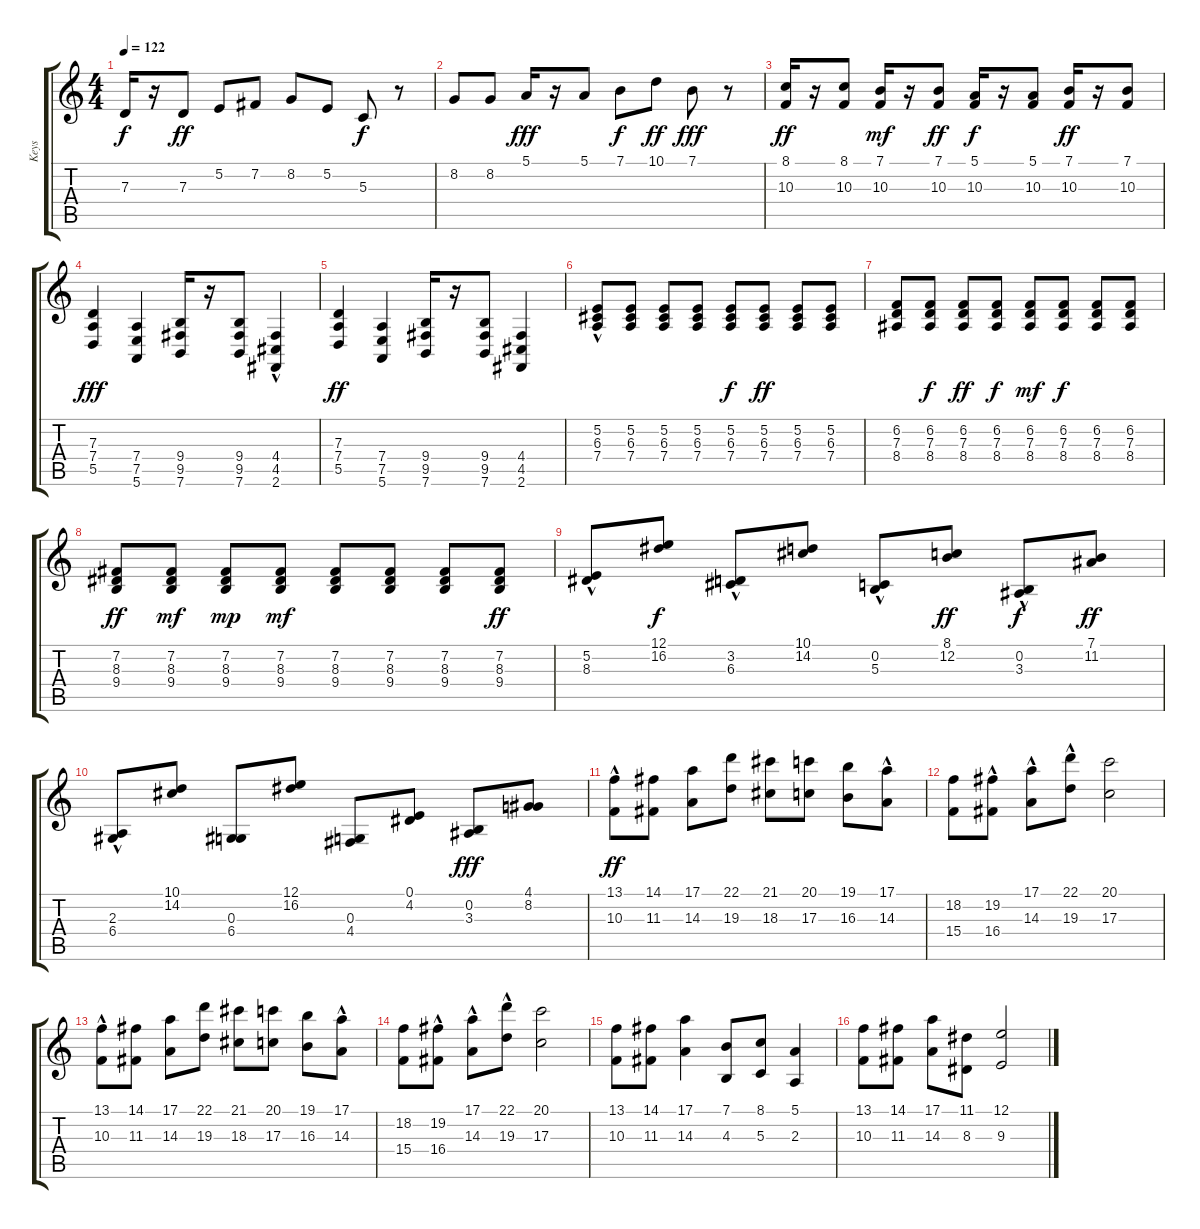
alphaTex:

\track ("Keys" "Keys") {instrument honkytonkpiano}
\staff {score tabs}
\tuning (E4 B3 G3 D3 A2 E2) {hide}
\ts (4 4)
\tempo 122
\clef g2
\ks c
7.3.16{dy f} r.16 7.3.8{dy ff} 5.2.8 7.2.8 8.2.8 5.2.8 5.3.8{dy f} r.8 |
8.2.8 8.2.8 5.1.16{dy fff} r.16 5.1.8 7.1.8{dy f} 10.1.8{dy ff} 7.1.8{dy fff} r.8 |
(8.1 10.3).16{dy ff} r.16 (8.1 10.3).8 (7.1 10.3).16{dy mf} r.16 (7.1 10.3).8{dy ff} (5.1 10.3).16{dy f} r.16 (5.1 10.3).8 (7.1 10.3).16{dy ff} r.16 (7.1 10.3).8 |
(7.3 7.4 5.5).4{dy fff} (7.4 7.5 5.6).4 (9.4 9.5 7.6).16 r.16 (9.4 9.5 7.6).8 (4.4{hac} 4.5 2.6).4 |
(7.3 7.4 5.5).4{dy ff} (7.4 7.5 5.6).4 (9.4 9.5 7.6).16 r.16 (9.4 9.5 7.6).8 (4.4 4.5 2.6).4 |
(5.2{hac} 6.3{hac} 7.4).8 (5.2 6.3 7.4).8 (5.2 6.3 7.4).8 (5.2 6.3 7.4).8 (5.2 6.3 7.4).8{dy f} (5.2 6.3 7.4).8{dy ff} (5.2 6.3 7.4).8 (5.2 6.3 7.4).8 |
(6.2 7.3 8.4).8 (6.2 7.3 8.4).8{dy f} (6.2 7.3 8.4).8{dy ff} (6.2 7.3 8.4).8{dy f} (6.2 7.3 8.4).8{dy mf} (6.2 7.3 8.4).8{dy f} (6.2 7.3 8.4).8 (6.2 7.3 8.4).8 |
(7.2 8.3 9.4).8{dy ff} (7.2 8.3 9.4).8{dy mf} (7.2 8.3 9.4).8{dy mp} (7.2 8.3 9.4).8{dy mf} (7.2 8.3 9.4).8 (7.2 8.3 9.4).8 (7.2 8.3 9.4).8 (7.2 8.3 9.4).8{dy ff} |
(5.2{hac} 8.3{hac}).8 (12.1 16.2).8{dy f} (3.2{hac} 6.3{hac}).8 (10.1 14.2).8 (0.2{hac} 5.3{hac}).8 (8.1 12.2).8{dy ff} (0.2{hac} 3.3{hac}).8{dy f} (7.1 11.2).8{dy ff} |
(2.3{hac} 6.4{hac}).8 (10.1 14.2).8 (0.3 6.4).8 (12.1 16.2).8 (0.3 4.4).8 (0.1 4.2).8 (0.2 3.3).8{dy fff} (4.1 8.2).8 |
(13.1{hac} 10.3{hac}).8{dy ff} (14.1 11.3).8 (17.1 14.3).8 (22.1 19.3).8 (21.1 18.3).8 (20.1 17.3).8 (19.1 16.3).8 (17.1 14.3{hac}).8 |
(18.2 15.4).8 (19.2{hac} 16.4).8 (17.1{hac} 14.3).8 (22.1{hac} 19.3).8 (20.1 17.3).2 |
(13.1{hac} 10.3{hac}).8 (14.1 11.3).8 (17.1 14.3).8 (22.1 19.3).8 (21.1 18.3).8 (20.1 17.3).8 (19.1 16.3).8 (17.1 14.3{hac}).8 |
(18.2 15.4).8 (19.2{hac} 16.4).8 (17.1{hac} 14.3).8 (22.1{hac} 19.3).8 (20.1 17.3).2 |
(13.1 10.3).8 (14.1 11.3).8 (17.1 14.3).4 (7.1 4.3).8 (8.1 5.3).8 (5.1 2.3).4 |
(13.1 10.3).8 (14.1 11.3).8 (17.1 14.3).8 (11.1 8.3).8 (12.1 9.3).2
